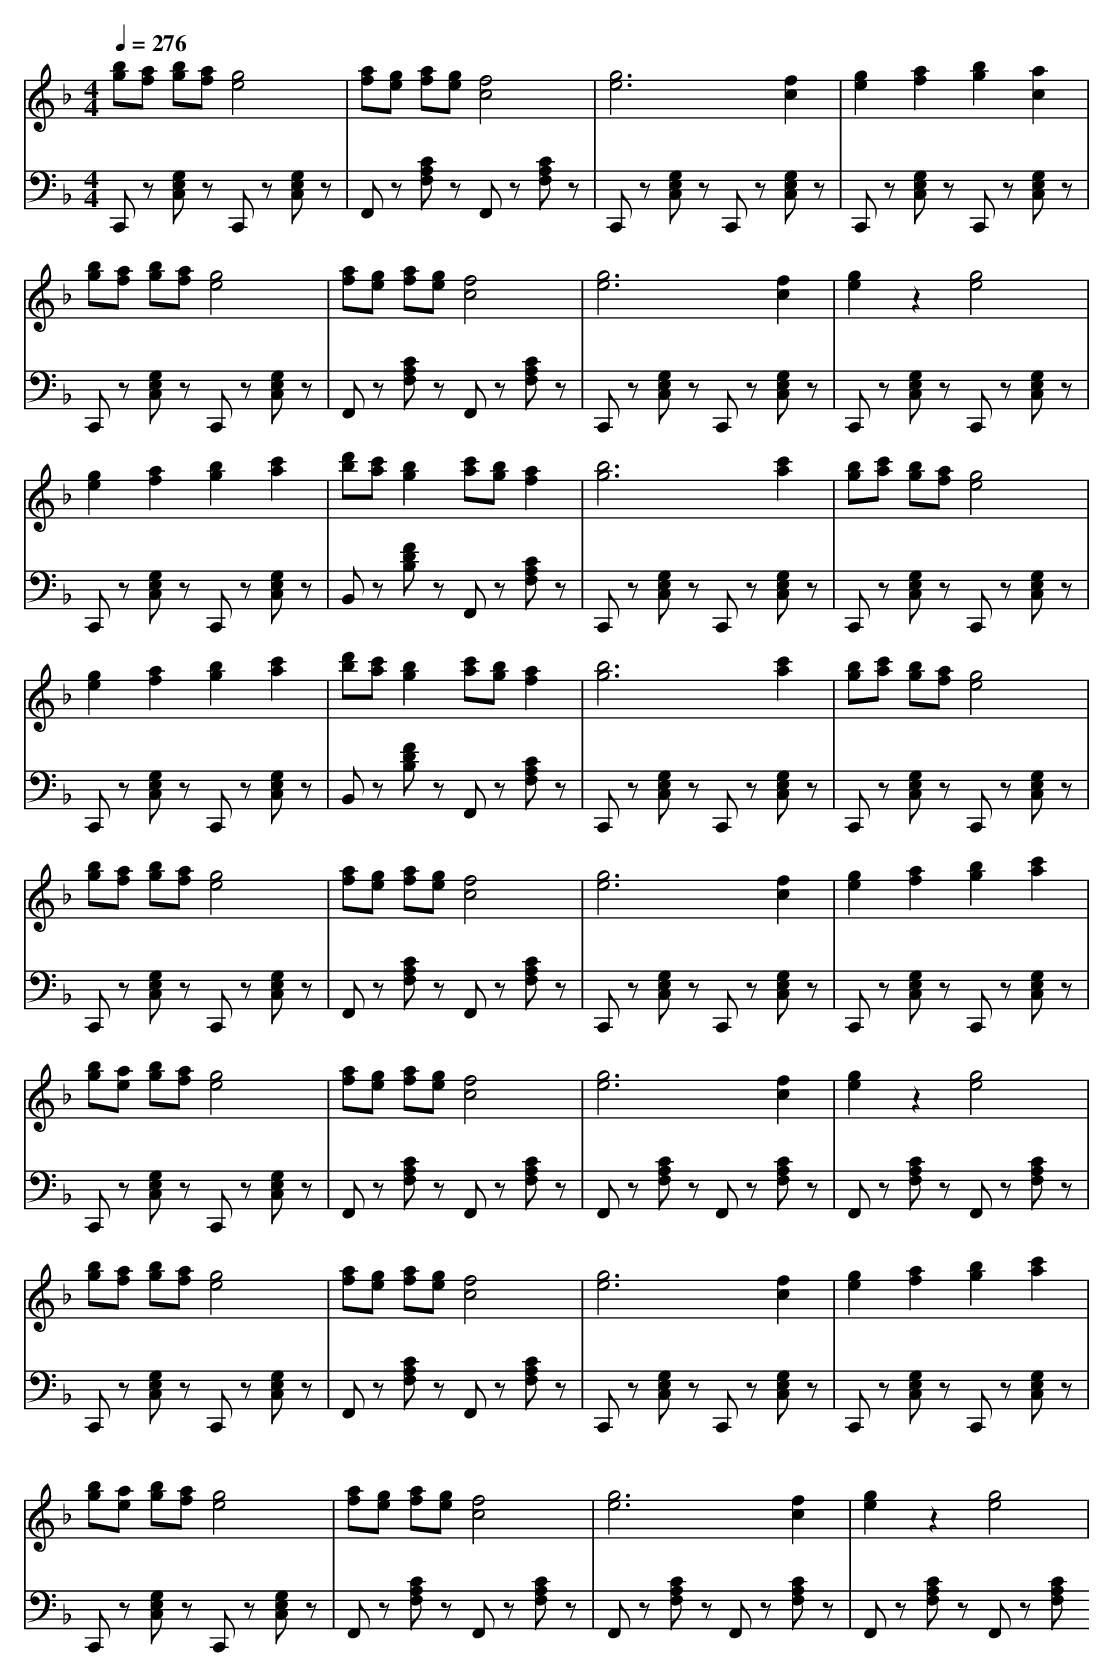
X:1
T:
M: 4/4
L: 1/8
Q:1/4=276
K:F % 1 flats
V:1
[bg][af] [bg][af] [g4e4]|[af][ge] [af][ge] [f4c4]|[g6e6] [f2c2]|[g2e2] [a2f2] [b2g2] [a2c2]|
[bg][af] [bg][af] [g4e4]|[af][ge] [af][ge] [f4c4]|[g6e6] [f2c2]|[g2e2] z2 [g4e4]|
[g2e2] [a2f2] [b2g2] [c'2a2]|[d'b][c'a] [b2g2] [c'a][bg] [a2f2]|[b6g6] [c'2a2]|[bg][c'a] [bg][af] [g4e4]|
[g2e2] [a2f2] [b2g2] [c'2a2]|[d'b][c'a] [b2g2] [c'a][bg] [a2f2]|[b6g6] [c'2a2]|[bg][c'a] [bg][af] [g4e4]|
[bg][af] [bg][af] [g4e4]|[af][ge] [af][ge] [f4c4]|[g6e6] [f2c2]|[g2e2] [a2f2] [b2g2] [c'2a2]|
[bg][ae] [bg][af] [g4e4]|[af][ge] [af][ge] [f4c4]|[g6e6] [f2c2]|[g2e2] z2 [g4e4]|
[bg][af] [bg][af] [g4e4]|[af][ge] [af][ge] [f4c4]|[g6e6] [f2c2]|[g2e2] [a2f2] [b2g2] [c'2a2]|
[bg][ae] [bg][af] [g4e4]|[af][ge] [af][ge] [f4c4]|[g6e6] [f2c2]|[g2e2] z2 [g4e4]|
V:2
C,,z [G,E,C,]z C,,z [G,E,C,]z|F,,z [CA,F,]z F,,z [CA,F,]z|C,,z [G,E,C,]z C,,z [G,E,C,]z|C,,z [G,E,C,]z C,,z [G,E,C,]z|
C,,z [G,E,C,]z C,,z [G,E,C,]z|F,,z [CA,F,]z F,,z [CA,F,]z|C,,z [G,E,C,]z C,,z [G,E,C,]z|C,,z [G,E,C,]z C,,z [G,E,C,]z|
C,,z [G,E,C,]z C,,z [G,E,C,]z|B,,z [FDB,]z F,,z [CA,F,]z|C,,z [G,E,C,]z C,,z [G,E,C,]z|C,,z [G,E,C,]z C,,z [G,E,C,]z|
C,,z [G,E,C,]z C,,z [G,E,C,]z|B,,z [FDB,]z F,,z [CA,F,]z|C,,z [G,E,C,]z C,,z [G,E,C,]z|C,,z [G,E,C,]z C,,z [G,E,C,]z|
C,,z [G,E,C,]z C,,z [G,E,C,]z|F,,z [CA,F,]z F,,z [CA,F,]z|C,,z [G,E,C,]z C,,z [G,E,C,]z|C,,z [G,E,C,]z C,,z [G,E,C,]z|
C,,z [G,E,C,]z C,,z [G,E,C,]z|F,,z [CA,F,]z F,,z [CA,F,]z|F,,z [CA,F,]z F,,z [CA,F,]z|F,,z [CA,F,]z F,,z [CA,F,]z|
C,,z [G,E,C,]z C,,z [G,E,C,]z|F,,z [CA,F,]z F,,z [CA,F,]z|C,,z [G,E,C,]z C,,z [G,E,C,]z|C,,z [G,E,C,]z C,,z [G,E,C,]z|
C,,z [G,E,C,]z C,,z [G,E,C,]z|F,,z [CA,F,]z F,,z [CA,F,]z|F,,z [CA,F,]z F,,z [CA,F,]z|F,,z [CA,F,]z F,,z [CA,F,]
